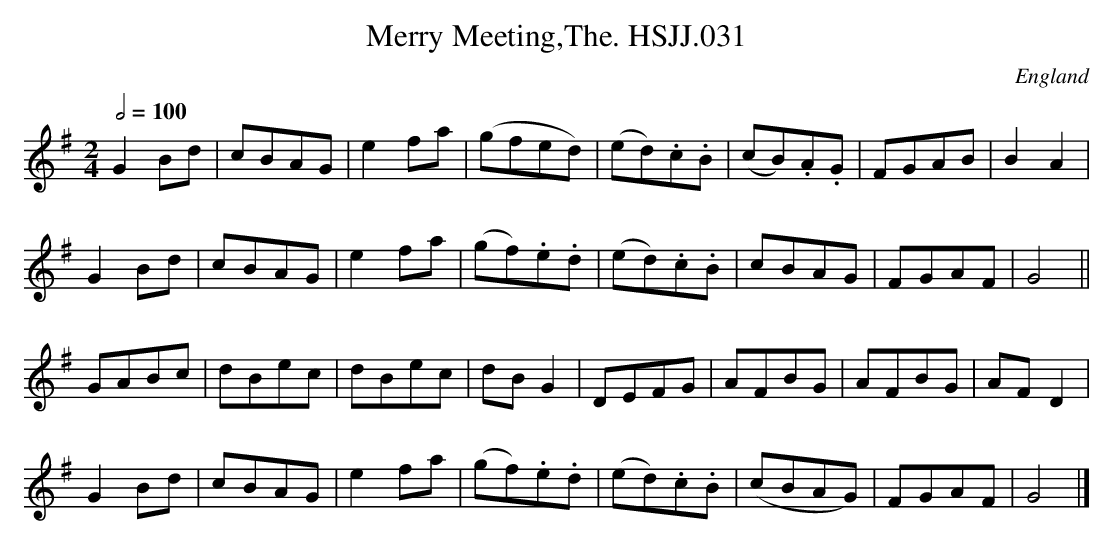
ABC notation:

X:1
T:Merry Meeting,The. HSJJ.031
M:2/4
L:1/8
Q:1/2=100
O:England
K:G
G2Bd|cBAG|e2fa|(gfed)|(ed).c.B|(cB).A.G|FGAB|B2A2|
G2Bd|cBAG|e2fa|(gf).e.d|(ed).c.B|cBAG|FGAF|G4||
GABc|dBec|dBec|dBG2|DEFG|AFBG|AFBG|AFD2|
G2Bd|cBAG|e2fa|(gf).e.d|(ed).c.B|(cBAG)|FGAF|G4|]
